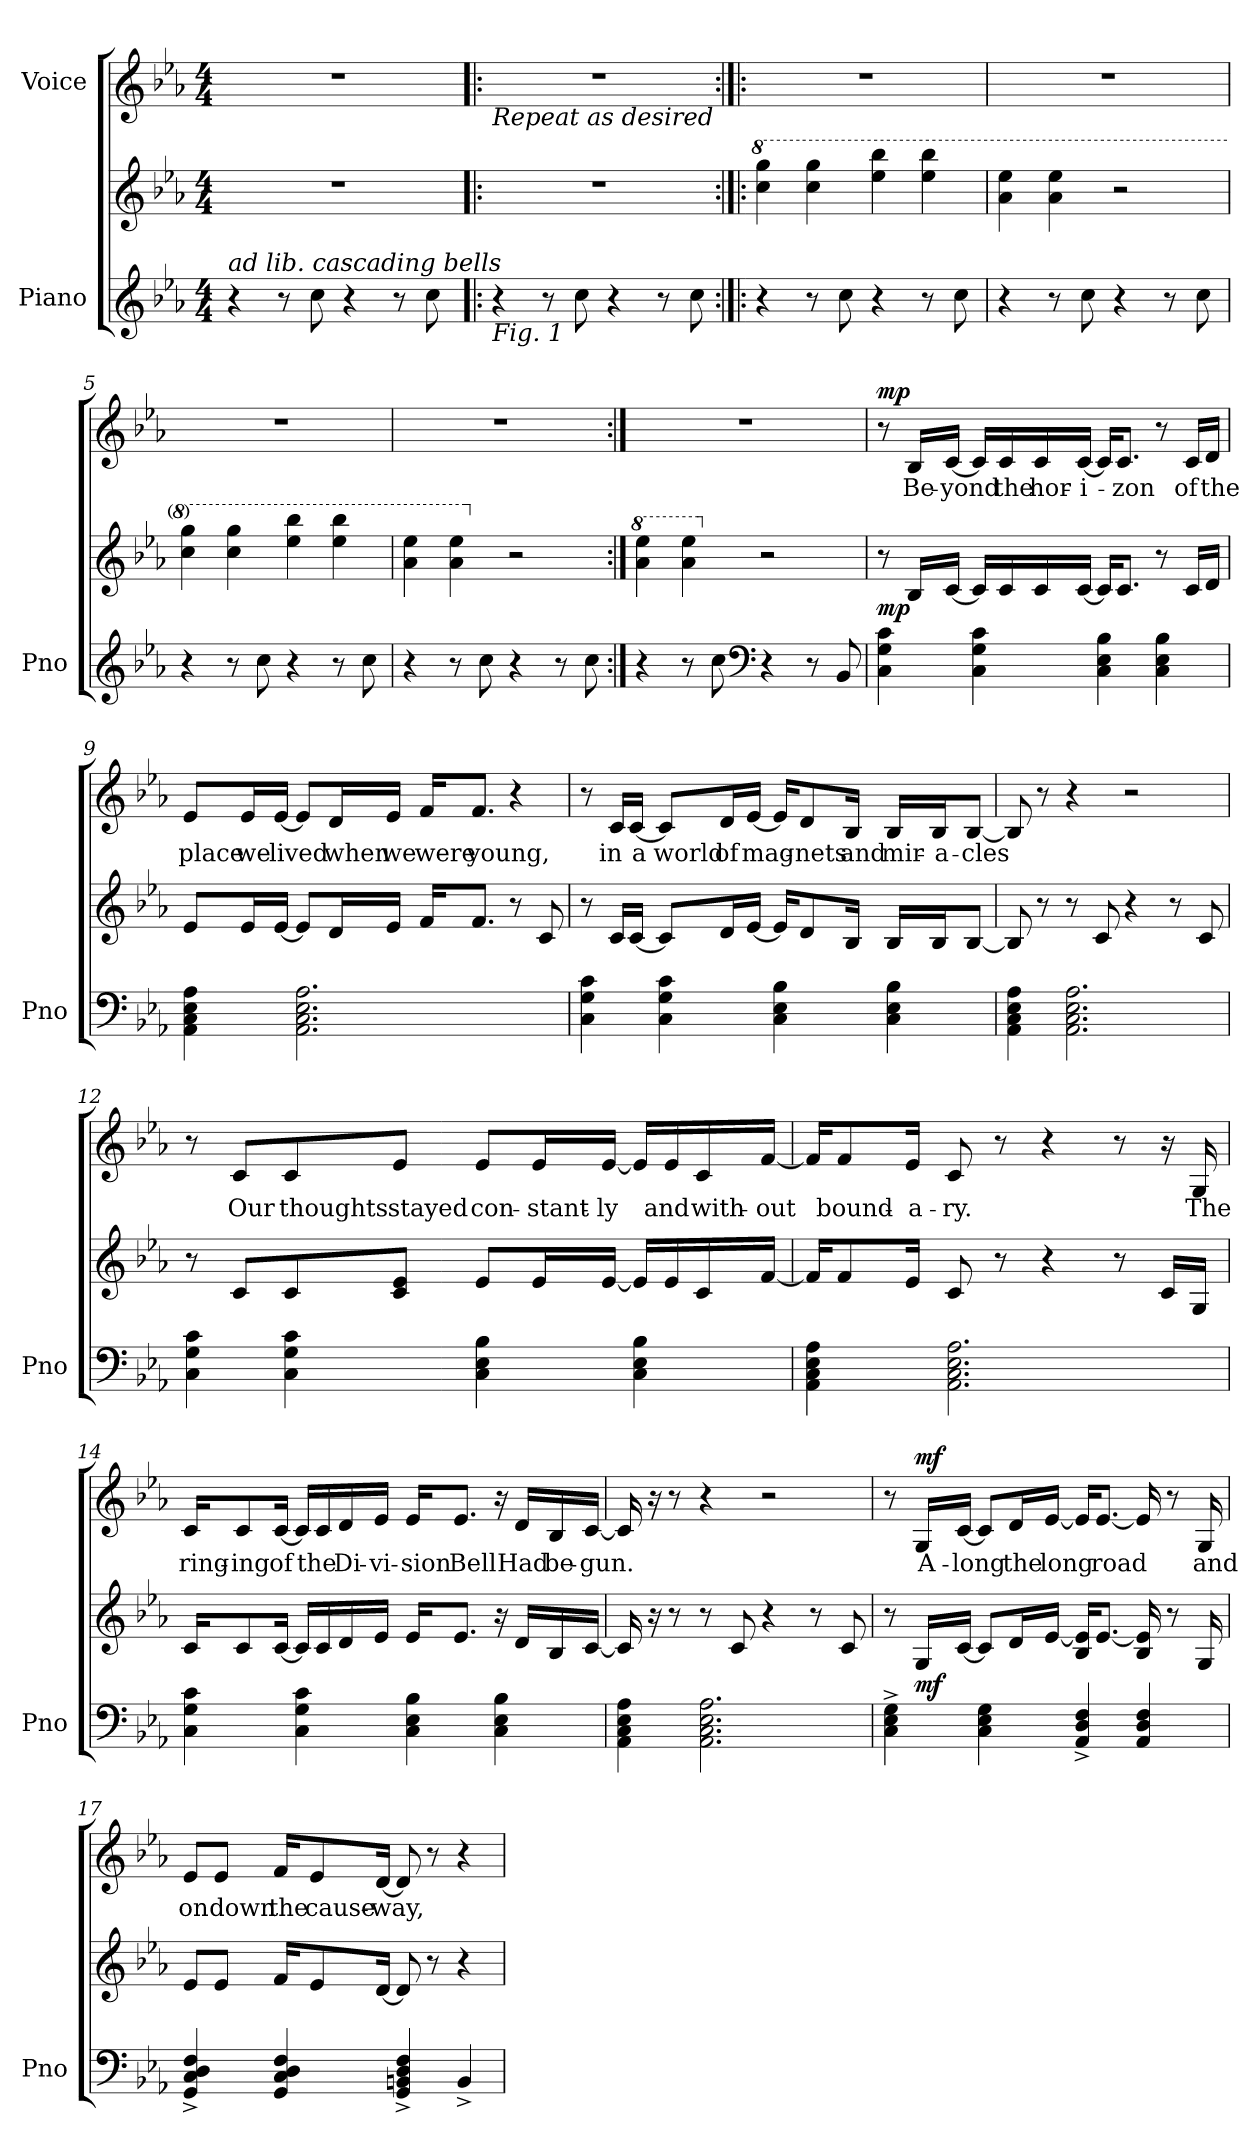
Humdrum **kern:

**kern	**kern	**dynam	**kern	**text	**dynam
*part2	*part2	*part2	*part1	*part1	*part1
*staff3	*staff2	*staff2/3	*staff1	*staff1	*staff1
*I"Piano	*	*	*I"Voice	*	*
*I'Pno	*	*	*	*	*
*clefG2	*clefG2	*	*clefG2	*	*
*k[b-e-a-]	*k[b-e-a-]	*	*k[b-e-a-]	*	*
*M4/4	*M4/4	*	*M4/4	*	*
*MM75	*MM75	*	*MM75	*	*
=1	=1	=1	=1	=1	=1
!LO:TX:a:i:t=ad lib. cascading bells	!	!	!	!	!
4r	1r	.	1r	.	.
8r	.	.	.	.	.
8cc\	.	.	.	.	.
4r	.	.	.	.	.
8r	.	.	.	.	.
8cc\	.	.	.	.	.
=2!|:	=2!|:	=2!|:	=2!|:	=2!|:	=2!|:
!	!	!	!LO:TX:b:i:t=Repeat as desired	!	!
!LO:TX:b:i:t=Fig. 1	!	!	!	!	!
4r	1r	.	1r	.	.
8r	.	.	.	.	.
8cc\	.	.	.	.	.
4r	.	.	.	.	.
8r	.	.	.	.	.
8cc\	.	.	.	.	.
=3:|!|:	=3:|!|:	=3:|!|:	=3:|!|:	=3:|!|:	=3:|!|:
*	*8va	*	*	*	*
4r	4ccc\ 4ggg\	.	1r	.	.
8r	4ccc\ 4ggg\	.	.	.	.
8cc\	.	.	.	.	.
4r	4eee-\ 4bbb-\	.	.	.	.
8r	4eee-\ 4bbb-\	.	.	.	.
8cc\	.	.	.	.	.
=4	=4	=4	=4	=4	=4
4r	4aa-\ 4eee-\	.	1r	.	.
8r	4aa-\ 4eee-\	.	.	.	.
8cc\	.	.	.	.	.
4r	2r	.	.	.	.
8r	.	.	.	.	.
8cc\	.	.	.	.	.
=5	=5	=5	=5	=5	=5
4r	4ccc\ 4ggg\	.	1r	.	.
8r	4ccc\ 4ggg\	.	.	.	.
8cc\	.	.	.	.	.
4r	4eee-\ 4bbb-\	.	.	.	.
8r	4eee-\ 4bbb-\	.	.	.	.
8cc\	.	.	.	.	.
!!LO:LB:g=z
=6	=6	=6	=6	=6	=6
4r	4aa-\ 4eee-\	.	1r	.	.
8r	4aa-\ 4eee-\	.	.	.	.
8cc\	.	.	.	.	.
*	*X8va	*	*	*	*
4r	2r	.	.	.	.
8r	.	.	.	.	.
8cc\	.	.	.	.	.
=7:|!	=7:|!	=7:|!	=7:|!	=7:|!	=7:|!
*	*8va	*	*	*	*
4r	4aa-\ 4eee-\	.	1r	.	.
8r	4aa-\ 4eee-\	.	.	.	.
8cc\	.	.	.	.	.
*clefF4	*	*	*	*	*
*	*X8va	*	*	*	*
4r	2r	.	.	.	.
8r	.	.	.	.	.
8BB-/	.	.	.	.	.
=8	=8	=8	=8	=8	=8
!	!	!LO:DY:b	!	!	!LO:DY:b
4C\ 4G\ 4c\	8r	mp	8r	.	mp
!	!	!	!	!LO:LY:b	!
.	16B-/LL	.	16B-/LL	Be-	.
!	!	!	!	!LO:LY:b	!
.	[16c/JJ	.	[16c/JJ	-yond	.
4C\ 4G\ 4c\	16c/LL]	.	16c/LL]	.	.
!	!	!	!	!LO:LY:b	!
.	16c/	.	16c/	the	.
!	!	!	!	!LO:LY:b	!
.	16c/	.	16c/	hor-	.
!	!	!	!	!LO:LY:b	!
.	[16c/JJ	.	[16c/JJ	-i-	.
4C\ 4E-\ 4B-\	16c/KL]	.	16c/KL]	.	.
!	!	!	!	!LO:LY:b	!
.	8.c/J	.	8.c/J	-zon	.
4C\ 4E-\ 4B-\	8r	.	8r	.	.
!	!	!	!	!LO:LY:b	!
.	16c/LL	.	16c/LL	of	.
!	!	!	!	!LO:LY:b	!
.	16d/JJ	.	16d/JJ	the	.
!!LO:LB:g=z
=9	=9	=9	=9	=9	=9
!	!	!	!	!LO:LY:b	!
4AA-\ 4C\ 4E-\ 4A-\	8e-/L	.	8e-/L	place	.
!	!	!	!	!LO:LY:b	!
.	16e-/L	.	16e-/L	we	.
!	!	!	!	!LO:LY:b	!
.	[16e-/JJ	.	[16e-/JJ	lived	.
2.AA-\ 2.C\ 2.E-\ 2.A-\	8e-/L]	.	8e-/L]	.	.
!	!	!	!	!LO:LY:b	!
.	16d/L	.	16d/L	when	.
!	!	!	!	!LO:LY:b	!
.	16e-/JJ	.	16e-/JJ	we	.
!	!	!	!	!LO:LY:b	!
.	16f/KL	.	16f/KL	were	.
!	!	!	!	!LO:LY:b	!
.	8.f/J	.	8.f/J	young,	.
.	8r	.	4r	.	.
.	8c/	.	.	.	.
=10	=10	=10	=10	=10	=10
4C\ 4G\ 4c\	8r	.	8r	.	.
!	!	!	!	!LO:LY:b	!
.	16c/LL	.	16c/LL	in	.
!	!	!	!	!LO:LY:b	!
.	[16c/JJ	.	[16c/JJ	a	.
!	!	!	!	!LO:LY:b	!
4C\ 4G\ 4c\	8c/L]	.	8c/L]	world	.
!	!	!	!	!LO:LY:b	!
.	16d/L	.	16d/L	of	.
!	!	!	!	!LO:LY:b	!
.	[16e-/JJ	.	[16e-/JJ	mag-	.
4C\ 4E-\ 4B-\	16e-/KL]	.	16e-/KL]	.	.
!	!	!	!	!LO:LY:b	!
.	8d/	.	8d/	-nets	.
!	!	!	!	!LO:LY:b	!
.	16B-/Jk	.	16B-/Jk	and	.
!	!	!	!	!LO:LY:b	!
4C\ 4E-\ 4B-\	16B-/LL	.	16B-/LL	mir-	.
!	!	!	!	!LO:LY:b	!
.	16B-/J	.	16B-/J	-a-	.
!	!	!	!	!LO:LY:b	!
.	[8B-/J	.	[8B-/J	-cles	.
!!LO:PB:g=z
=11	=11	=11	=11	=11	=11
4AA-\ 4C\ 4E-\ 4A-\	8B-/]	.	8B-/]	.	.
.	8r	.	8r	.	.
2.AA-\ 2.C\ 2.E-\ 2.A-\	8r	.	4r	.	.
.	8c/	.	.	.	.
.	4r	.	2r	.	.
.	8r	.	.	.	.
.	8c/	.	.	.	.
=12	=12	=12	=12	=12	=12
4C\ 4G\ 4c\	8r	.	8r	.	.
!	!	!	!	!LO:LY:b	!
.	8c/L	.	8c/L	Our	.
!	!	!	!	!LO:LY:b	!
4C\ 4G\ 4c\	8c/	.	8c/	thoughts	.
!	!	!	!	!LO:LY:b	!
.	8c/ 8e-/J	.	8e-/J	stayed	.
!	!	!	!	!LO:LY:b	!
4C\ 4E-\ 4B-\	8e-/L	.	8e-/L	con-	.
!	!	!	!	!LO:LY:b	!
.	16e-/L	.	16e-/L	-stant-	.
!	!	!	!	!LO:LY:b	!
.	[16e-/JJ	.	[16e-/JJ	-ly	.
4C\ 4E-\ 4B-\	16e-/LL]	.	16e-/LL]	.	.
!	!	!	!	!LO:LY:b	!
.	16e-/	.	16e-/	and	.
!	!	!	!	!LO:LY:b	!
.	16c/	.	16c/	with-	.
!	!	!	!	!LO:LY:b	!
.	[16f/JJ	.	[16f/JJ	-out	.
=13	=13	=13	=13	=13	=13
4AA-\ 4C\ 4E-\ 4A-\	16f/KL]	.	16f/KL]	.	.
!	!	!	!	!LO:LY:b	!
.	8f/	.	8f/	bound-	.
!	!	!	!	!LO:LY:b	!
.	16e-/Jk	.	16e-/Jk	-a-	.
!	!	!	!	!LO:LY:b	!
2.AA-\ 2.C\ 2.E-\ 2.A-\	8c/	.	8c/	-ry.	.
.	8r	.	8r	.	.
.	4r	.	4r	.	.
.	8r	.	8r	.	.
.	16c/LL	.	16r	.	.
!	!	!	!	!LO:LY:b	!
.	16G/JJ	.	16G/	The	.
!!LO:LB:g=z
=14	=14	=14	=14	=14	=14
!	!	!	!	!LO:LY:b	!
4C\ 4G\ 4c\	16c/KL	.	16c/KL	ring-	.
!	!	!	!	!LO:LY:b	!
.	8c/	.	8c/	-ing	.
!	!	!	!	!LO:LY:b	!
.	[16c/Jk	.	[16c/Jk	of	.
4C\ 4G\ 4c\	16c/LL]	.	16c/LL]	.	.
!	!	!	!	!LO:LY:b	!
.	16c/	.	16c/	the	.
!	!	!	!	!LO:LY:b	!
.	16d/	.	16d/	Di-	.
!	!	!	!	!LO:LY:b	!
.	16e-/JJ	.	16e-/JJ	-vi-	.
!	!	!	!	!LO:LY:b	!
4C\ 4E-\ 4B-\	16e-/KL	.	16e-/KL	-sion	.
!	!	!	!	!LO:LY:b	!
.	8.e-/J	.	8.e-/J	Bell	.
4C\ 4E-\ 4B-\	16r	.	16r	.	.
!	!	!	!	!LO:LY:b	!
.	16d/LL	.	16d/LL	Had	.
!	!	!	!	!LO:LY:b	!
.	16B-/	.	16B-/	be-	.
!	!	!	!	!LO:LY:b	!
.	[16c/JJ	.	[16c/JJ	-gun.	.
=15	=15	=15	=15	=15	=15
4AA-\ 4C\ 4E-\ 4A-\	16c/]	.	16c/]	.	.
.	16r	.	16r	.	.
.	8r	.	8r	.	.
2.AA-\ 2.C\ 2.E-\ 2.A-\	8r	.	4r	.	.
.	8c/	.	.	.	.
.	4r	.	2r	.	.
.	8r	.	.	.	.
.	8c/	.	.	.	.
!!LO:LB:g=z
=16	=16	=16	=16	=16	=16
4C\^ 4E-\^ 4G\^	8r	.	8r	.	.
!	!	!LO:DY:b	!	!LO:LY:b	!LO:DY:b
.	16G/LL	mf	16G/LL	A-	mf
!	!	!	!	!LO:LY:b	!
.	[16c/JJ	.	[16c/JJ	-long	.
4C\ 4E-\ 4G\	8c/L]	.	8c/L]	.	.
!	!	!	!	!LO:LY:b	!
.	16d/L	.	16d/L	the	.
!	!	!	!	!LO:LY:b	!
.	[16e-/JJ	.	[16e-/JJ	long	.
4AA-/^ 4D/^ 4F/^	16B-/ 16e-/]KL	.	16e-/KL]	.	.
!	!	!	!	!LO:LY:b	!
.	[8.e-/J	.	[8.e-/J	road	.
4AA-/ 4D/ 4F/	16B-/ 16e-/]	.	16e-/]	.	.
.	8r	.	8r	.	.
!	!	!	!	!LO:LY:b	!
.	16G/	.	16G/	and	.
=17	=17	=17	=17	=17	=17
!	!	!	!	!LO:LY:b	!
4GG/^ 4C/^ 4D/^ 4F/^	8e-/L	.	8e-/L	on	.
!	!	!	!	!LO:LY:b	!
.	8e-/J	.	8e-/J	down	.
!	!	!	!	!LO:LY:b	!
4GG/ 4C/ 4D/ 4F/	16f/KL	.	16f/KL	the	.
!	!	!	!	!LO:LY:b	!
.	8e-/	.	8e-/	cause-	.
!	!	!	!	!LO:LY:b	!
.	[16d/Jk	.	[16d/Jk	-way,	.
4GG/^ 4BBn/^ 4D/^ 4F/^	8d/]	.	8d/]	.	.
.	8r	.	8r	.	.
4BB^/	4r	.	4r	.	.
=	=	=	=	=	=
*-	*-	*-	*-	*-	*-
